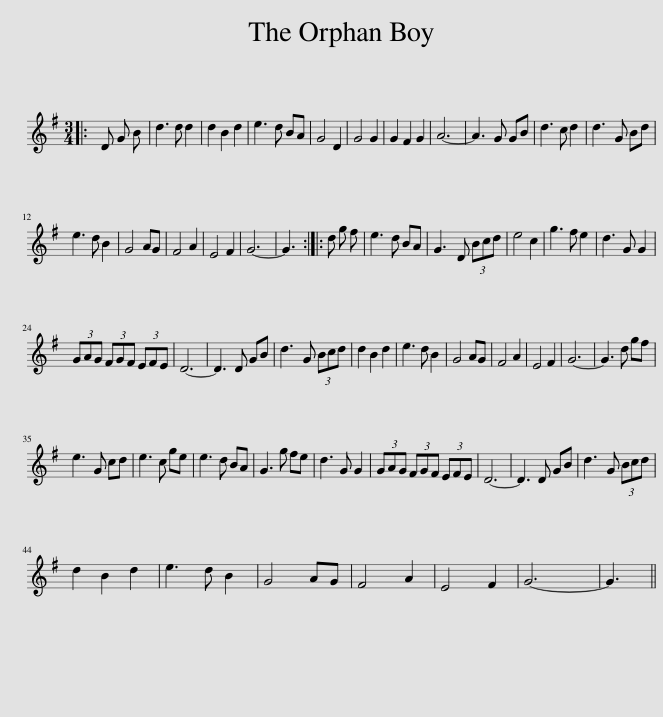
X:1
L:1/8
M:3/4
I:linebreak $
K:G
V:1 treble
V:1
|: D G B | d3 d d2 | d2 B2 d2 | e3 d BA | G4 D2 | %5
 G4 G2 | G2 F2 G2 | A6- | A3 G GB | d3 c d2 | %10
 d3 G Bd |$ e3 d B2 | G4 AG | F4 A2 | E4 F2 | %15
 G6- | G3 :: d g f | e3 d BA | G3 D (3Bcd | %20
 e4 c2 | g3 f e2 | d3 G G2 |$ (3GAG (3FGF (3EFE | D6- | %25
 D3 D GB | d3 G (3Bcd | d2 B2 d2 | e3 d B2 | G4 AG | %30
 F4 A2 | E4 F2 | G6- | G3 d gf |$ e3 G cd | %35
 e3 c ge | e3 d BA | G3 g fe | d3 G G2 | (3GAG (3FGF (3EFE | %40
 D6- | D3 D GB | d3 G (3Bcd |$ d2 B2 d2 | e3 d B2 | %45
 G4 AG | F4 A2 | E4 F2 | G6- | G3 || %50
